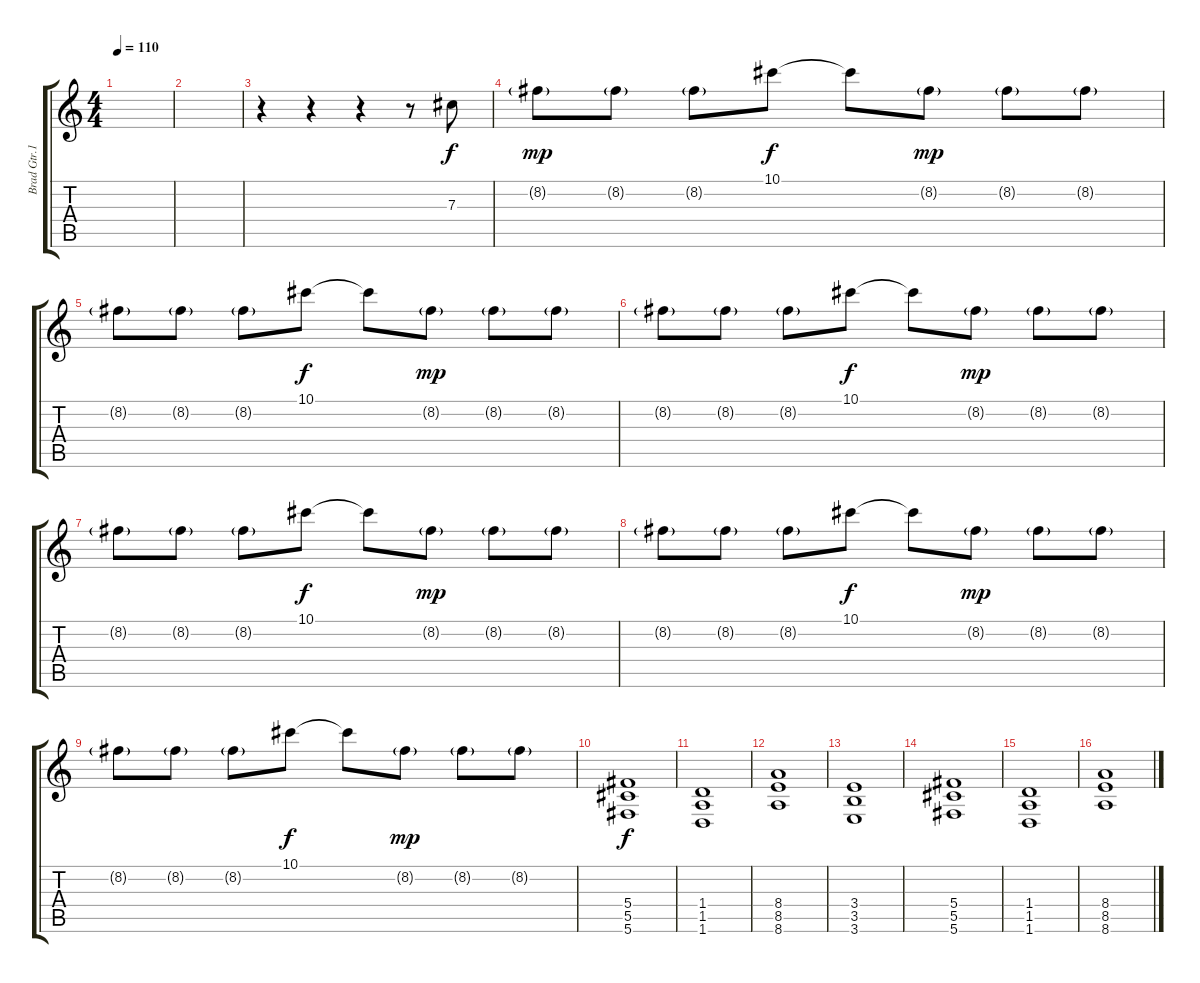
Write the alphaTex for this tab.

\track ("Brad Gtr.1" "Brad Gtr.1") {instrument distortionguitar}
\staff {score tabs}
\tuning (Eb4 Bb3 Gb3 Db3 Ab2 Db2) {hide}
\ts (4 4)
\tempo 110
\clef g2
\ks c
|
|
r.4 r.4 r.4 r.8 7.3.8{volume 10 instrument electricguitarclean} |
8.2{g}.8{dy mp} 8.2{g}.8 8.2{g}.8 10.1.8{dy f} 10.1{t}.8 8.2{g}.8{dy mp} 8.2{g}.8 8.2{g}.8 |
8.2{g}.8 8.2{g}.8 8.2{g}.8 10.1.8{dy f} 10.1{t}.8 8.2{g}.8{dy mp} 8.2{g}.8 8.2{g}.8 |
8.2{g}.8 8.2{g}.8 8.2{g}.8 10.1.8{dy f} 10.1{t}.8 8.2{g}.8{dy mp} 8.2{g}.8 8.2{g}.8 |
8.2{g}.8 8.2{g}.8 8.2{g}.8 10.1.8{dy f} 10.1{t}.8 8.2{g}.8{dy mp} 8.2{g}.8 8.2{g}.8 |
8.2{g}.8{volume 10 instrument electricguitarclean} 8.2{g}.8 8.2{g}.8 10.1.8{dy f} 10.1{t}.8 8.2{g}.8{dy mp} 8.2{g}.8 8.2{g}.8 |
8.2{g}.8 8.2{g}.8 8.2{g}.8 10.1.8{dy f} 10.1{t}.8 8.2{g}.8{dy mp} 8.2{g}.8 8.2{g}.8 |
(5.4 5.5 5.6).1{dy f volume 16 instrument distortionguitar} |
(1.4 1.5 1.6).1 |
(8.4 8.5 8.6).1 |
(3.4 3.5 3.6).1 |
(5.4 5.5 5.6).1 |
(1.4 1.5 1.6).1 |
(8.4 8.5 8.6).1
